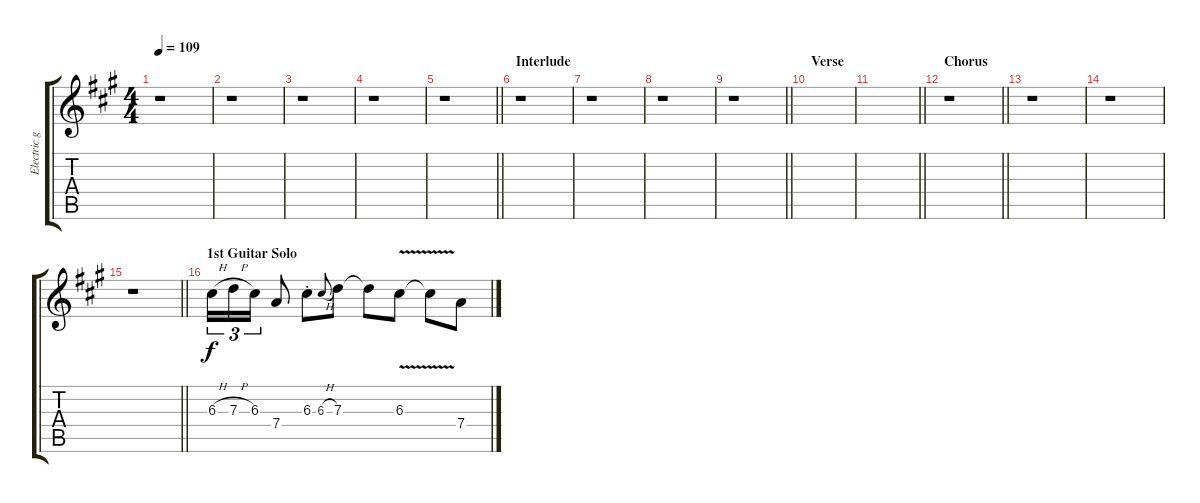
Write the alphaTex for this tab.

\track ("Electric guitar: Solo (lower)" "Electric g") {instrument overdrivenguitar}
\staff {score tabs}
\tuning (E4 B3 G3 D3 A2 E2) {hide}
\ts (4 4)
\tempo 109
\clef g2
\ks a
r.1{dy f} |
r.1 |
r.1 |
r.1 |
\barLineRight lightlight
r.1 |
\section ("" "Interlude")
r.1 |
r.1 |
r.1 |
\barLineRight lightlight
r.1 |
\section ("" "Verse")
|
\barLineRight lightlight
|
\section ("" "Chorus")
\barLineRight lightlight
r.1 |
r.1 |
r.1 |
\barLineRight lightlight
r.1 |
\section ("" "1st Guitar Solo")
6.3{h}.16{tu (3 2)} 7.3{h}.16{tu (3 2)} 6.3.16{tu (3 2)} 7.4.8 6.3{st}.8 6.3{h}.8{gr onbeat} 7.3.8 7.3{t}.8 6.3{v}.8 6.3{t}.8 7.4.8
